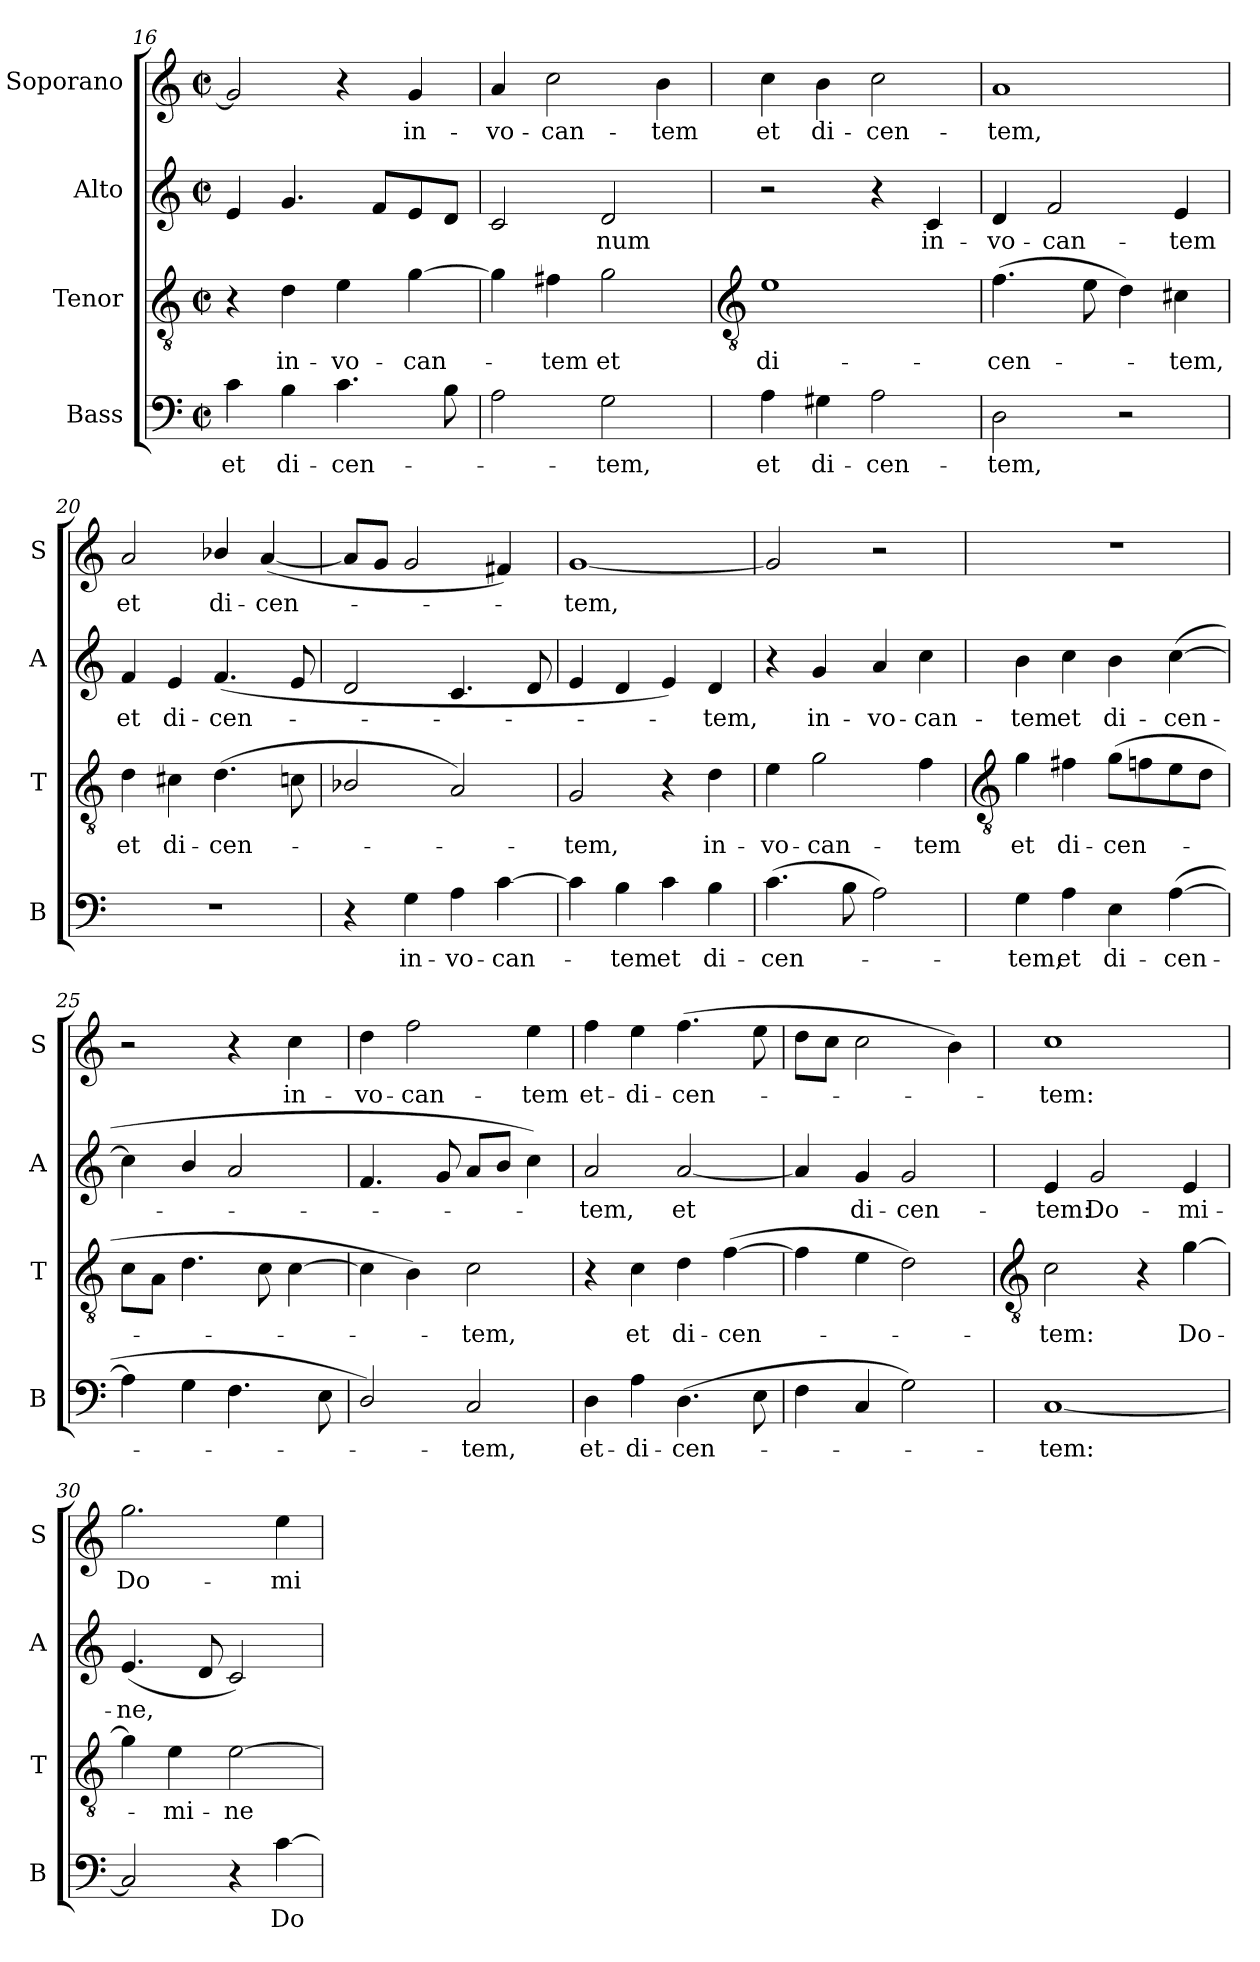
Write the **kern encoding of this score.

**kern	**text	**kern	**text	**kern	**text	**kern	**text
*part4	*part4	*part3	*part3	*part2	*part2	*part1	*part1
*staff4	*staff4	*staff3	*staff3	*staff2	*staff2	*staff1	*staff1
*I"Bass	*	*I"Tenor	*	*I"Alto	*	*I"Soporano	*
*I'B	*	*I'T	*	*I'A	*	*I'S	*
*clefF4	*	*clefGv2	*	*clefG2	*	*clefG2	*
*k[]	*	*k[]	*	*k[]	*	*k[]	*
*C:	*	*C:	*	*C:	*	*C:	*
*M2/2	*	*M2/2	*	*M2/2	*	*M2/2	*
*met(c|)	*	*met(c|)	*	*met(c|)	*	*met(c|)	*
=16	=16	=16	=16	=16	=16	=16	=16
!	!LO:LY:b	!	!	!	!	!	!
4c	et	4r	.	4e	.	2g]	.
!	!LO:LY:b	!	!LO:LY:b	!	!	!	!
4B	di-	4d	in-	4.g	.	.	.
!	!LO:LY:b	!	!LO:LY:b	!	!	!	!
4.c	-cen-	4e	-vo-	.	.	4r	.
.	.	.	.	8fL	.	.	.
!	!	!	!LO:LY:b	!	!	!	!LO:LY:b
.	.	[4g	-can-	8e	.	4g	in-
8B	.	.	.	8dJ	.	.	.
=17	=17	=17	=17	=17	=17	=17	=17
!	!	!	!	!	!	!	!LO:LY:b
2A	.	4g]	.	2c	.	4a	-vo-
!	!	!	!LO:LY:b	!	!	!	!LO:LY:b
.	.	4f#X	tem	.	.	2cc	-can-
!	!LO:LY:b	!	!LO:LY:b	!	!LO:LY:b	!	!
2G	tem,	2g	et	2d	num	.	.
!	!	!	!	!	!	!	!LO:LY:b
.	.	.	.	.	.	4b	-tem
!!LO:LB:g=z
=18	=18	=18	=18	=18	=18	=18	=18
*	*	*clefGv2	*	*	*	*	*
!	!LO:LY:b	!	!LO:LY:b	!	!	!	!LO:LY:b
4A	et	1e	di-	2r	.	4cc	et
!	!LO:LY:b	!	!	!	!	!	!LO:LY:b
4G#X	di-	.	.	.	.	4b	di-
!	!LO:LY:b	!	!	!	!	!	!LO:LY:b
2A	-cen-	.	.	4r	.	2cc	-cen-
!	!	!	!	!	!LO:LY:b	!	!
.	.	.	.	4c	in-	.	.
=19	=19	=19	=19	=19	=19	=19	=19
!	!LO:LY:b	!	!LO:LY:b	!	!LO:LY:b	!	!LO:LY:b
2D	-tem,	(>4.f	-cen-	4d	-vo-	1a	-tem,
!	!	!	!	!	!LO:LY:b	!	!
.	.	.	.	2f	-can-	.	.
.	.	8e	.	.	.	.	.
2r	.	4d)	.	.	.	.	.
!	!	!	!LO:LY:b	!	!LO:LY:b	!	!
.	.	4c#X	tem,	4e	-tem	.	.
=20	=20	=20	=20	=20	=20	=20	=20
!	!	!	!LO:LY:b	!	!LO:LY:b	!	!LO:LY:b
1r	.	4d	et	4f	et	2a	et
!	!	!	!LO:LY:b	!	!LO:LY:b	!	!
.	.	4c#X	di-	4e	di-	.	.
!	!	!	!LO:LY:b	!	!LO:LY:b	!	!LO:LY:b
.	.	(>4.d	-cen-	(<4.f	-cen-	4b-X/	di-
!	!	!	!	!	!	!	!LO:LY:b
.	.	.	.	.	.	(<[4a	-cen-
.	.	8cn	.	8e	.	.	.
=21	=21	=21	=21	=21	=21	=21	=21
4r	.	2B-X/	.	2d	.	8aL]	.
.	.	.	.	.	.	8gJ	.
!	!LO:LY:b	!	!	!	!	!	!
4G	in-	.	.	.	.	2g	.
!	!LO:LY:b	!	!	!	!	!	!
4A	-vo-	2A)	.	4.c	.	.	.
!	!LO:LY:b	!	!	!	!	!	!
[4c	-can-	.	.	.	.	4f#X)	.
.	.	.	.	8d	.	.	.
=22	=22	=22	=22	=22	=22	=22	=22
!	!	!	!LO:LY:b	!	!	!	!LO:LY:b
4c]	.	2G	tem,	4e	.	[1g	tem,
!	!LO:LY:b	!	!	!	!	!	!
4B	tem	.	.	4d	.	.	.
!	!LO:LY:b	!	!	!	!	!	!
4c	et	4r	.	4e)	.	.	.
!	!LO:LY:b	!	!LO:LY:b	!	!LO:LY:b	!	!
4B	di-	4d	in-	4d	tem,	.	.
=23	=23	=23	=23	=23	=23	=23	=23
!	!LO:LY:b	!	!LO:LY:b	!	!	!	!
(>4.c	-cen-	4e	-vo-	4r	.	2g]	.
!	!	!	!LO:LY:b	!	!LO:LY:b	!	!
.	.	2g	-can-	4g	in-	.	.
8B	.	.	.	.	.	.	.
!	!	!	!	!	!LO:LY:b	!	!
2A)	.	.	.	4a	-vo-	2r	.
!	!	!	!LO:LY:b	!	!LO:LY:b	!	!
.	.	4f	-tem	4cc	-can-	.	.
!!LO:LB:g=z
=24	=24	=24	=24	=24	=24	=24	=24
*	*	*clefGv2	*	*	*	*	*
!	!LO:LY:b	!	!LO:LY:b	!	!LO:LY:b	!	!
4G	tem,	4g	et	4b	-tem	1r	.
!	!LO:LY:b	!	!LO:LY:b	!	!LO:LY:b	!	!
4A	et	4f#X	di-	4cc	et	.	.
!	!LO:LY:b	!	!LO:LY:b	!	!LO:LY:b	!	!
4E	di-	(>8gL	-cen-	4b	di-	.	.
.	.	8fn	.	.	.	.	.
!	!LO:LY:b	!	!	!	!LO:LY:b	!	!
(>[4A	-cen-	8e	.	(>[4cc	-cen-	.	.
.	.	8dJ	.	.	.	.	.
=25	=25	=25	=25	=25	=25	=25	=25
4A]	.	8cL	.	4cc]	.	2r	.
.	.	8AJ	.	.	.	.	.
4G	.	4.d	.	4b/	.	.	.
4.F	.	.	.	2a	.	4r	.
.	.	8c	.	.	.	.	.
!	!	!	!	!	!	!	!LO:LY:b
.	.	[4c	.	.	.	4cc	in-
8E	.	.	.	.	.	.	.
=26	=26	=26	=26	=26	=26	=26	=26
!	!	!	!	!	!	!	!LO:LY:b
2D/)	.	4c]	.	4.f	.	4dd	-vo-
!	!	!	!	!	!	!	!LO:LY:b
.	.	4B)	.	.	.	2ff	-can-
.	.	.	.	8g	.	.	.
!	!LO:LY:b	!	!LO:LY:b	!	!	!	!
2C	tem,	2c	tem,	8aL	.	.	.
.	.	.	.	8bJ	.	.	.
!	!	!	!	!	!	!	!LO:LY:b
.	.	.	.	4cc)	.	4ee	-tem
=27	=27	=27	=27	=27	=27	=27	=27
!	!LO:LY:b	!	!	!	!LO:LY:b	!	!LO:LY:b
4D	et-	4r	.	2a	tem,	4ff	et-
!	!LO:LY:b	!	!LO:LY:b	!	!	!	!LO:LY:b
4A	-di-	4c	et	.	.	4ee	-di-
!	!LO:LY:b	!	!LO:LY:b	!	!LO:LY:b	!	!LO:LY:b
(>4.D	-cen-	4d	di-	[2a	et	(>4.ff	-cen-
!	!	!	!LO:LY:b	!	!	!	!
.	.	(>[4f	-cen-	.	.	.	.
8E	.	.	.	.	.	8ee	.
=28	=28	=28	=28	=28	=28	=28	=28
4F	.	4f]	.	4a]	.	8ddL	.
.	.	.	.	.	.	8ccJ	.
!	!	!	!	!	!LO:LY:b	!	!
4C	.	4e	.	4g	di-	2cc	.
!	!	!	!	!	!LO:LY:b	!	!
2G)	.	2d)	.	2g	-cen-	.	.
.	.	.	.	.	.	4b)	.
!!LO:LB:g=z
=29	=29	=29	=29	=29	=29	=29	=29
*	*	*clefGv2	*	*	*	*	*
!	!LO:LY:b	!	!LO:LY:b	!	!LO:LY:b	!	!LO:LY:b
[1C	tem:	2c	tem:	4e	-tem:	1cc	tem:
!	!	!	!	!	!LO:LY:b	!	!
.	.	.	.	2g	Do-	.	.
.	.	4r	.	.	.	.	.
!	!	!	!LO:LY:b	!	!LO:LY:b	!	!
.	.	[4g	Do-	4e	-mi-	.	.
=30	=30	=30	=30	=30	=30	=30	=30
!	!	!	!	!	!LO:LY:b	!	!LO:LY:b
2C]	.	4g]	.	(<4.e	-ne,	2.gg	Do-
!	!	!	!LO:LY:b	!	!	!	!
.	.	4e	mi-	.	.	.	.
.	.	.	.	8d	.	.	.
!	!	!	!LO:LY:b	!	!	!	!
4r	.	[2e	-ne	2c)	.	.	.
!	!LO:LY:b	!	!	!	!	!	!LO:LY:b
[4c	Do-	.	.	.	.	4ee	-mi-
=	=	=	=	=	=	=	=
*-	*-	*-	*-	*-	*-	*-	*-
